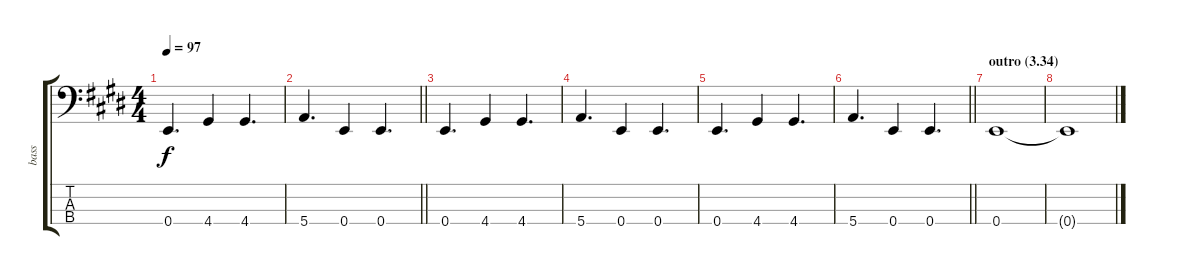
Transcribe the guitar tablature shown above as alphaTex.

\track ("bass" "bass") {instrument electricbassfinger}
\staff {score tabs}
\tuning (G2 D2 A1 E1) {hide}
\ts (4 4)
\tempo 97
\clef f4
\ks e
0.4.4{d dy f} 4.4.4 4.4.4{d} |
\barLineRight lightlight
5.4.4{d} 0.4.4 0.4.4{d} |
0.4.4{d} 4.4.4 4.4.4{d} |
5.4.4{d} 0.4.4 0.4.4{d} |
0.4.4{d} 4.4.4 4.4.4{d} |
\barLineRight lightlight
5.4.4{d} 0.4.4 0.4.4{d} |
\section ("" "outro (3.34)")
0.4.1 |
0.4{t}.1
